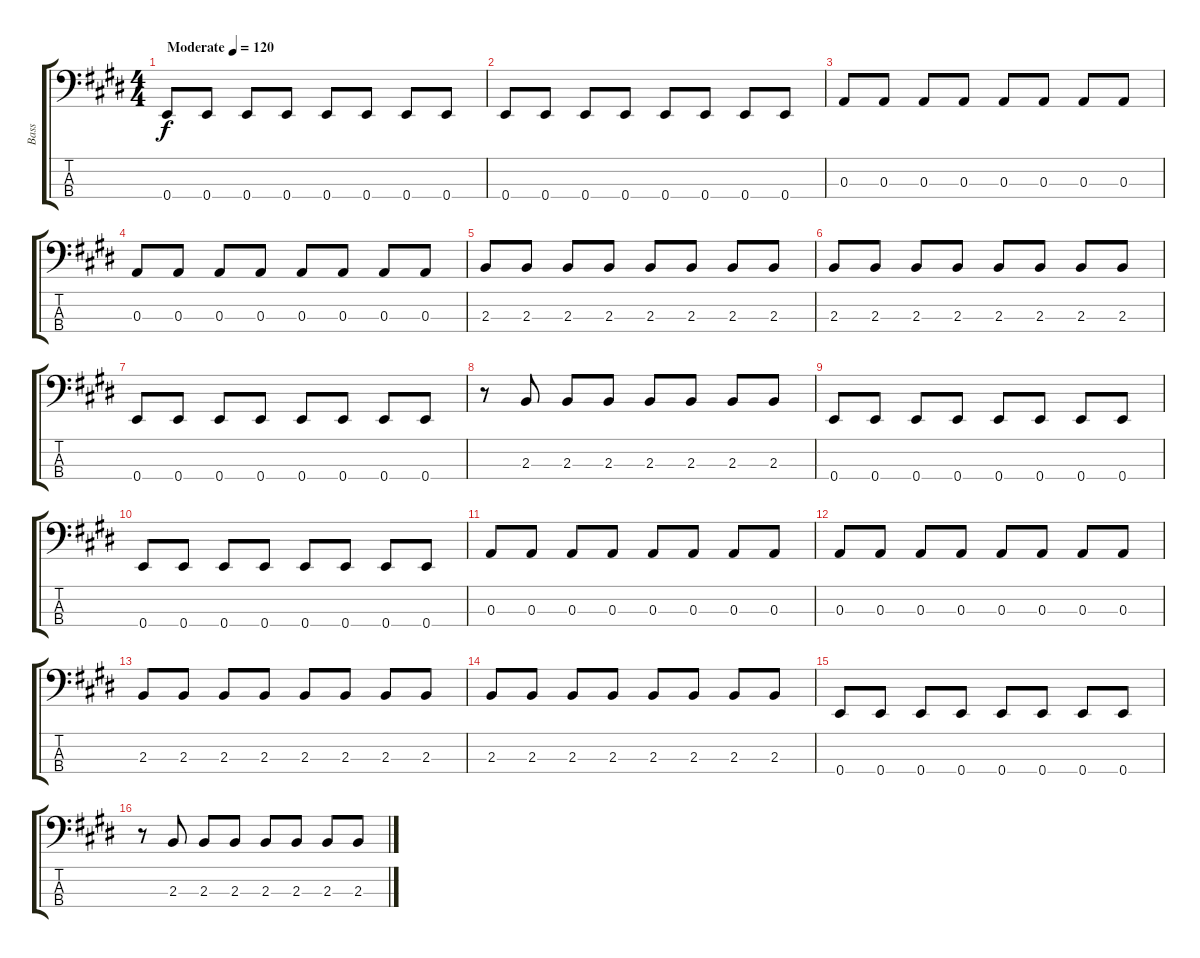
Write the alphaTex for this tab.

\track ("Bass" "Bass") {instrument electricbasspick}
\staff {score tabs}
\tuning (G2 D2 A1 E1) {hide}
\ts (4 4)
\tempo (120 "Moderate")
\clef f4
\ks e
0.4.8{dy f instrument electricbasspick} 0.4.8 0.4.8 0.4.8 0.4.8 0.4.8 0.4.8 0.4.8 |
0.4.8 0.4.8 0.4.8 0.4.8 0.4.8 0.4.8 0.4.8 0.4.8 |
0.3.8 0.3.8 0.3.8 0.3.8 0.3.8 0.3.8 0.3.8 0.3.8 |
0.3.8 0.3.8 0.3.8 0.3.8 0.3.8 0.3.8 0.3.8 0.3.8 |
2.3.8 2.3.8 2.3.8 2.3.8 2.3.8 2.3.8 2.3.8 2.3.8 |
2.3.8 2.3.8 2.3.8 2.3.8 2.3.8 2.3.8 2.3.8 2.3.8 |
0.4.8 0.4.8 0.4.8 0.4.8 0.4.8 0.4.8 0.4.8 0.4.8 |
r.8 2.3.8 2.3.8 2.3.8 2.3.8 2.3.8 2.3.8 2.3.8 |
0.4.8 0.4.8 0.4.8 0.4.8 0.4.8 0.4.8 0.4.8 0.4.8 |
0.4.8 0.4.8 0.4.8 0.4.8 0.4.8 0.4.8 0.4.8 0.4.8 |
0.3.8 0.3.8 0.3.8 0.3.8 0.3.8 0.3.8 0.3.8 0.3.8 |
0.3.8 0.3.8 0.3.8 0.3.8 0.3.8 0.3.8 0.3.8 0.3.8 |
2.3.8 2.3.8 2.3.8 2.3.8 2.3.8 2.3.8 2.3.8 2.3.8 |
2.3.8 2.3.8 2.3.8 2.3.8 2.3.8 2.3.8 2.3.8 2.3.8 |
0.4.8 0.4.8 0.4.8 0.4.8 0.4.8 0.4.8 0.4.8 0.4.8 |
r.8 2.3.8 2.3.8 2.3.8 2.3.8 2.3.8 2.3.8 2.3.8
